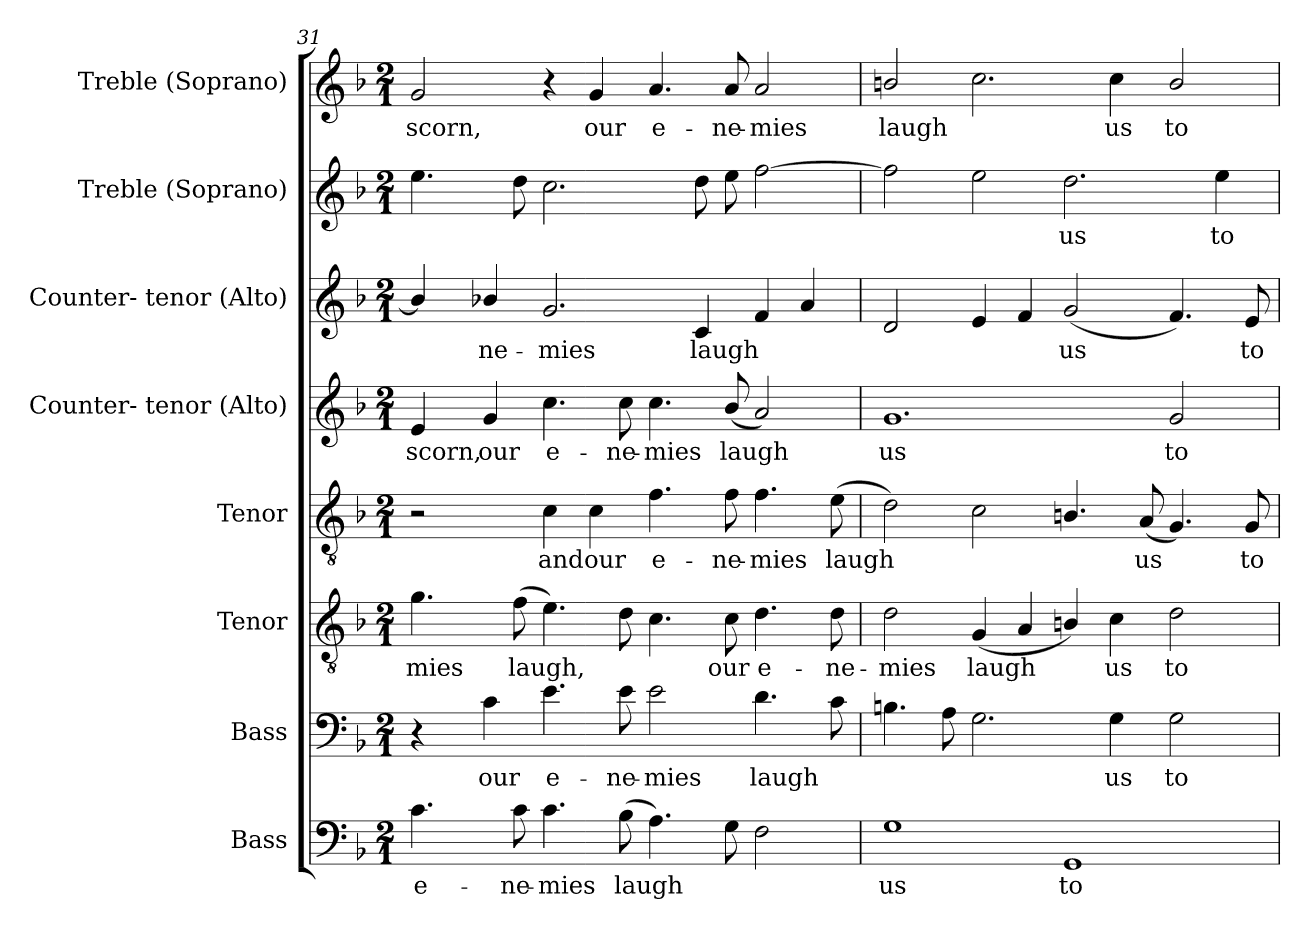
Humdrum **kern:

**kern	**text	**kern	**text	**kern	**text	**kern	**text	**kern	**text	**kern	**text	**kern	**text	**kern	**text
*part8	*part8	*part7	*part7	*part6	*part6	*part5	*part5	*part4	*part4	*part3	*part3	*part2	*part2	*part1	*part1
*staff8	*staff8	*staff7	*staff7	*staff6	*staff6	*staff5	*staff5	*staff4	*staff4	*staff3	*staff3	*staff2	*staff2	*staff1	*staff1
*I"Bass	*	*I"Bass	*	*I"Tenor	*	*I"Tenor	*	*I"Counter- tenor (Alto)	*	*I"Counter- tenor (Alto)	*	*I"Treble (Soprano)	*	*I"Treble (Soprano)	*
*I'B.	*	*I'B.	*	*I'T.	*	*I'T.	*	*I'A.	*	*I'A.	*	*I'S.	*	*I'S.	*
!!LO:PB:g=z
*clefF4	*	*clefF4	*	*clefGv2	*	*clefGv2	*	*clefG2	*	*clefG2	*	*clefG2	*	*clefG2	*
*	*	*	*	*ITrd7c12	*	*ITrd7c12	*	*	*	*	*	*	*	*	*
*k[b-]	*	*k[b-]	*	*k[b-]	*	*k[b-]	*	*k[b-]	*	*k[b-]	*	*k[b-]	*	*k[b-]	*
*F:	*	*F:	*	*F:	*	*F:	*	*F:	*	*F:	*	*F:	*	*F:	*
*M2/1	*	*M2/1	*	*M2/1	*	*M2/1	*	*M2/1	*	*M2/1	*	*M2/1	*	*M2/1	*
=31	=31	=31	=31	=31	=31	=31	=31	=31	=31	=31	=31	=31	=31	=31	=31
!	!LO:LY:b:color=#000000	!	!	!	!	!	!	!	!	!	!	!	!	!	!
!	!	!	!	!	!LO:LY:b:color=#000000	!	!	!	!	!	!	!	!	!	!
!	!	!	!	!	!	!	!	!	!LO:LY:b:color=#000000	!	!	!	!	!	!
!	!	!	!	!	!	!	!	!	!	!	!	!	!	!	!LO:LY:b:color=#000000
4.ci\	e-	4r	.	4.Gi\	-mies	2r	.	4ei/	scorn,	4bi/]	.	4.eei\	.	2gi/	scorn,
!	!	!	!LO:LY:b:color=#000000	!	!	!	!	!	!	!	!	!	!	!	!
!	!	!	!	!	!	!	!	!	!LO:LY:b:color=#000000	!	!	!	!	!	!
!	!	!	!	!	!	!	!	!	!	!	!LO:LY:b:color=#000000	!	!	!	!
.	.	4ci\	our	.	.	.	.	4gi/	our	4b-i/	-ne-	.	.	.	.
!	!LO:LY:b:color=#000000	!	!	!	!	!	!	!	!	!	!	!	!	!	!
!	!	!	!	!	!LO:LY:b:color=#000000	!	!	!	!	!	!	!	!	!	!
8ci\	-ne-	.	.	(8Fi\	laugh,	.	.	.	.	.	.	8ddi\	.	.	.
!	!LO:LY:b:color=#000000	!	!	!	!	!	!	!	!	!	!	!	!	!	!
!	!	!	!LO:LY:b:color=#000000	!	!	!	!	!	!	!	!	!	!	!	!
!	!	!	!	!	!	!	!LO:LY:b:color=#000000	!	!	!	!	!	!	!	!
!	!	!	!	!	!	!	!	!	!LO:LY:b:color=#000000	!	!	!	!	!	!
!	!	!	!	!	!	!	!	!	!	!	!LO:LY:b:color=#000000	!	!	!	!
4.ci\	-mies	4.ei\	e-	4.Ei\)	.	4Ci\	and	4.cci\	e-	2.gi/	-mies	2.cci\	.	4r	.
!	!	!	!	!	!	!	!LO:LY:b:color=#000000	!	!	!	!	!	!	!	!
!	!	!	!	!	!	!	!	!	!	!	!	!	!	!	!LO:LY:b:color=#000000
.	.	.	.	.	.	4Ci\	our	.	.	.	.	.	.	4gi/	our
!	!LO:LY:b:color=#000000	!	!	!	!	!	!	!	!	!	!	!	!	!	!
!	!	!	!LO:LY:b:color=#000000	!	!	!	!	!	!	!	!	!	!	!	!
!	!	!	!	!	!	!	!	!	!LO:LY:b:color=#000000	!	!	!	!	!	!
(8B-i\	laugh	8ei\	-ne-	8Di\	.	.	.	8cci\	-ne-	.	.	.	.	.	.
!	!	!	!LO:LY:b:color=#000000	!	!	!	!	!	!	!	!	!	!	!	!
!	!	!	!	!	!	!	!LO:LY:b:color=#000000	!	!	!	!	!	!	!	!
!	!	!	!	!	!	!	!	!	!LO:LY:b:color=#000000	!	!	!	!	!	!
!	!	!	!	!	!	!	!	!	!	!	!	!	!	!	!LO:LY:b:color=#000000
4.Ai\)	.	2ei\	-mies	4.Ci\	.	4.Fi\	e-	4.cci\	-mies	.	.	.	.	4.ai/	e-
!	!	!	!	!	!	!	!	!	!	!	!LO:LY:b:color=#000000	!	!	!	!
.	.	.	.	.	.	.	.	.	.	4ci/	laugh	8ddi\	.	.	.
!	!	!	!	!	!LO:LY:b:color=#000000	!	!	!	!	!	!	!	!	!	!
!	!	!	!	!	!	!	!LO:LY:b:color=#000000	!	!	!	!	!	!	!	!
!	!	!	!	!	!	!	!	!	!LO:LY:b:color=#000000	!	!	!	!	!	!
!	!	!	!	!	!	!	!	!	!	!	!	!	!	!	!LO:LY:b:color=#000000
8Gi\	.	.	.	8Ci\	our	8Fi\	-ne-	(8b-i/	laugh	.	.	8eei\	.	8ai/	-ne-
!	!	!	!LO:LY:b:color=#000000	!	!	!	!	!	!	!	!	!	!	!	!
!	!	!	!	!	!LO:LY:b:color=#000000	!	!	!	!	!	!	!	!	!	!
!	!	!	!	!	!	!	!LO:LY:b:color=#000000	!	!	!	!	!	!	!	!
!	!	!	!	!	!	!	!	!	!	!	!	!	!	!	!LO:LY:b:color=#000000
2Fi\	.	4.di\	laugh	4.Di\	e-	4.Fi\	-mies	2ai/)	.	4fi/	.	[2ffi\	.	2ai/	-mies
.	.	.	.	.	.	.	.	.	.	4ai/	.	.	.	.	.
!	!	!	!	!	!LO:LY:b:color=#000000	!	!	!	!	!	!	!	!	!	!
!	!	!	!	!	!	!	!LO:LY:b:color=#000000	!	!	!	!	!	!	!	!
.	.	8ci\	.	8Di\	-ne-	(8Ei\	laugh	.	.	.	.	.	.	.	.
=32	=32	=32	=32	=32	=32	=32	=32	=32	=32	=32	=32	=32	=32	=32	=32
!	!LO:LY:b:color=#000000	!	!	!	!	!	!	!	!	!	!	!	!	!	!
!	!	!	!	!	!LO:LY:b:color=#000000	!	!	!	!	!	!	!	!	!	!
!	!	!	!	!	!	!	!	!	!LO:LY:b:color=#000000	!	!	!	!	!	!
!	!	!	!	!	!	!	!	!	!	!	!	!	!	!	!LO:LY:b:color=#000000
1Gi	us	4.Bni\	.	2Di\	-mies	2Di\)	.	1.gi	us	2di/	.	2ffi\]	.	2bni/	laugh
.	.	8Ai\	.	.	.	.	.	.	.	.	.	.	.	.	.
!	!	!	!	!	!LO:LY:b:color=#000000	!	!	!	!	!	!	!	!	!	!
.	.	2.Gi\	.	(4GGi/	laugh	2Ci\	.	.	.	4ei/	.	2eei\	.	2.cci\	.
.	.	.	.	4AAi/	.	.	.	.	.	4fi/	.	.	.	.	.
!	!LO:LY:b:color=#000000	!	!	!	!	!	!	!	!	!	!	!	!	!	!
!	!	!	!	!	!	!	!	!	!	!	!LO:LY:b:color=#000000	!	!	!	!
!	!	!	!	!	!	!	!	!	!	!	!	!	!LO:LY:b:color=#000000	!	!
1GGi	to	.	.	4BBni/)	.	4.BBni/	.	.	.	(2gi/	us	2.ddi\	us	.	.
!	!	!	!LO:LY:b:color=#000000	!	!	!	!	!	!	!	!	!	!	!	!
!	!	!	!	!	!LO:LY:b:color=#000000	!	!	!	!	!	!	!	!	!	!
!	!	!	!	!	!	!	!	!	!	!	!	!	!	!	!LO:LY:b:color=#000000
.	.	4Gi\	us	4Ci\	us	.	.	.	.	.	.	.	.	4cci\	us
!	!	!	!	!	!	!	!LO:LY:b:color=#000000	!	!	!	!	!	!	!	!
.	.	.	.	.	.	(8AAi/	us	.	.	.	.	.	.	.	.
!	!	!	!LO:LY:b:color=#000000	!	!	!	!	!	!	!	!	!	!	!	!
!	!	!	!	!	!LO:LY:b:color=#000000	!	!	!	!	!	!	!	!	!	!
!	!	!	!	!	!	!	!	!	!LO:LY:b:color=#000000	!	!	!	!	!	!
!	!	!	!	!	!	!	!	!	!	!	!	!	!	!	!LO:LY:b:color=#000000
.	.	2Gi\	to	2Di\	to	4.GGi/)	.	2gi/	to	4.fi/)	.	.	.	2bi/	to
!	!	!	!	!	!	!	!	!	!	!	!	!	!LO:LY:b:color=#000000	!	!
.	.	.	.	.	.	.	.	.	.	.	.	4eei\	to	.	.
!	!	!	!	!	!	!	!LO:LY:b:color=#000000	!	!	!	!	!	!	!	!
!	!	!	!	!	!	!	!	!	!	!	!LO:LY:b:color=#000000	!	!	!	!
.	.	.	.	.	.	8GGi/	to	.	.	8ei/	to	.	.	.	.
=	=	=	=	=	=	=	=	=	=	=	=	=	=	=	=
*-	*-	*-	*-	*-	*-	*-	*-	*-	*-	*-	*-	*-	*-	*-	*-
